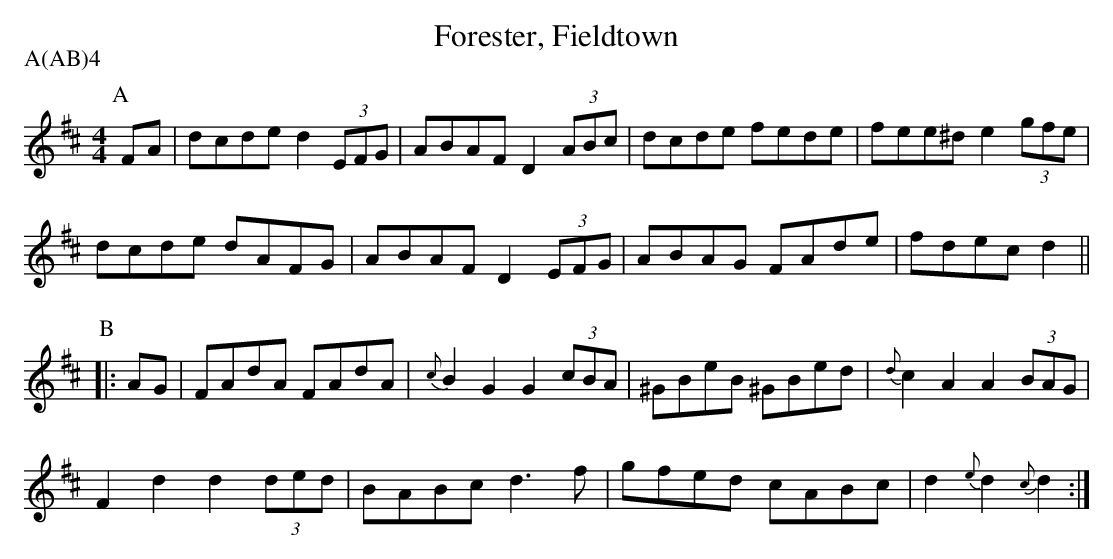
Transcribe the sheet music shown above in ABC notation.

X:1
T:Forester, Fieldtown
M:4/4
L:1/8
P:A(AB)4
K:D
P:A
FA|dcde d2(3EFG|   ABAF D2(3ABc| dcde  fede|   fee^d e2(3gfe|
dcde dAFG   |   ABAF D2(3EFG| ABAG  FAde|   fdec  d2     ||
P:B
|:AG|FAdA FAdA   |{c}B2G2 G2(3cBA|^GBeB ^GBed|{d}c2A2  A2(3BAG|
F2d2 d2(3ded|   BABc d3f    | gfed  cABc|   d2{e}d2{c}d2:|
